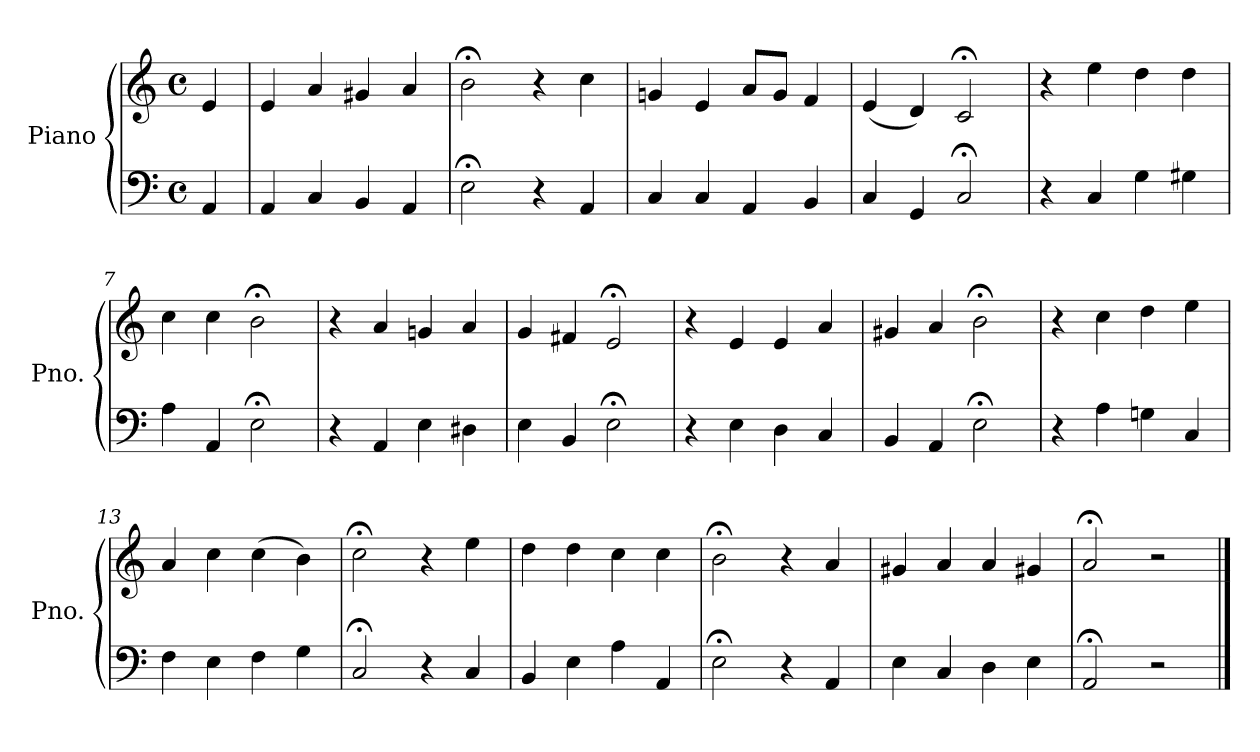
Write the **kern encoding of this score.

**kern	**kern
*part1	*part1
*staff2	*staff1
*I"Piano	*
*I'Pno.	*
*clefF4	*clefG2
*k[]	*k[]
*M4/4	*M4/4
*met(c)	*met(c)
=1	=1
4AA/	4e/
=2	=2
4AA/	4e/
4C/	4a/
4BB/	4g#X/
4AA/	4a/
=3	=3
2E;<\	2b;<\
4r	4r
4AA/	4cc\
=4	=4
4C/	4gn/
4C/	4e/
4AA/	8a/L
.	8g/J
4BB/	4f/
=5	=5
4C/	(4e/
4GG/	4d/)
2C;</	2c;</
=6	=6
4r	4r
4C/	4ee\
4G\	4dd\
4G#X\	4dd\
=7	=7
4A\	4cc\
4AA/	4cc\
2E;<\	2b;<\
=8	=8
4r	4r
4AA/	4a/
4E\	4gn/
4D#X\	4a/
!!LO:LB:g=z
=9	=9
4E\	4g/
4BB/	4f#X/
2E;<\	2e;</
=10	=10
4r	4r
4E\	4e/
4D\	4e/
4C/	4a/
=11	=11
4BB/	4g#X/
4AA/	4a/
2E;<\	2b;<\
=12	=12
4r	4r
4A\	4cc\
4Gn\	4dd\
4C/	4ee\
=13	=13
4F\	4a/
4E\	4cc\
4F\	(4cc\
4G\	4b\)
=14	=14
2C;</	2cc;<\
4r	4r
4C/	4ee\
=15	=15
4BB/	4dd\
4E\	4dd\
4A\	4cc\
4AA/	4cc\
=16	=16
2E;<\	2b;<\
4r	4r
4AA/	4a/
=17	=17
4E\	4g#X/
4C/	4a/
4D\	4a/
4E\	4g#X/
!!LO:LB:g=z
=18	=18
2AA;</	2a;</
2r	2r
==	==
*-	*-
